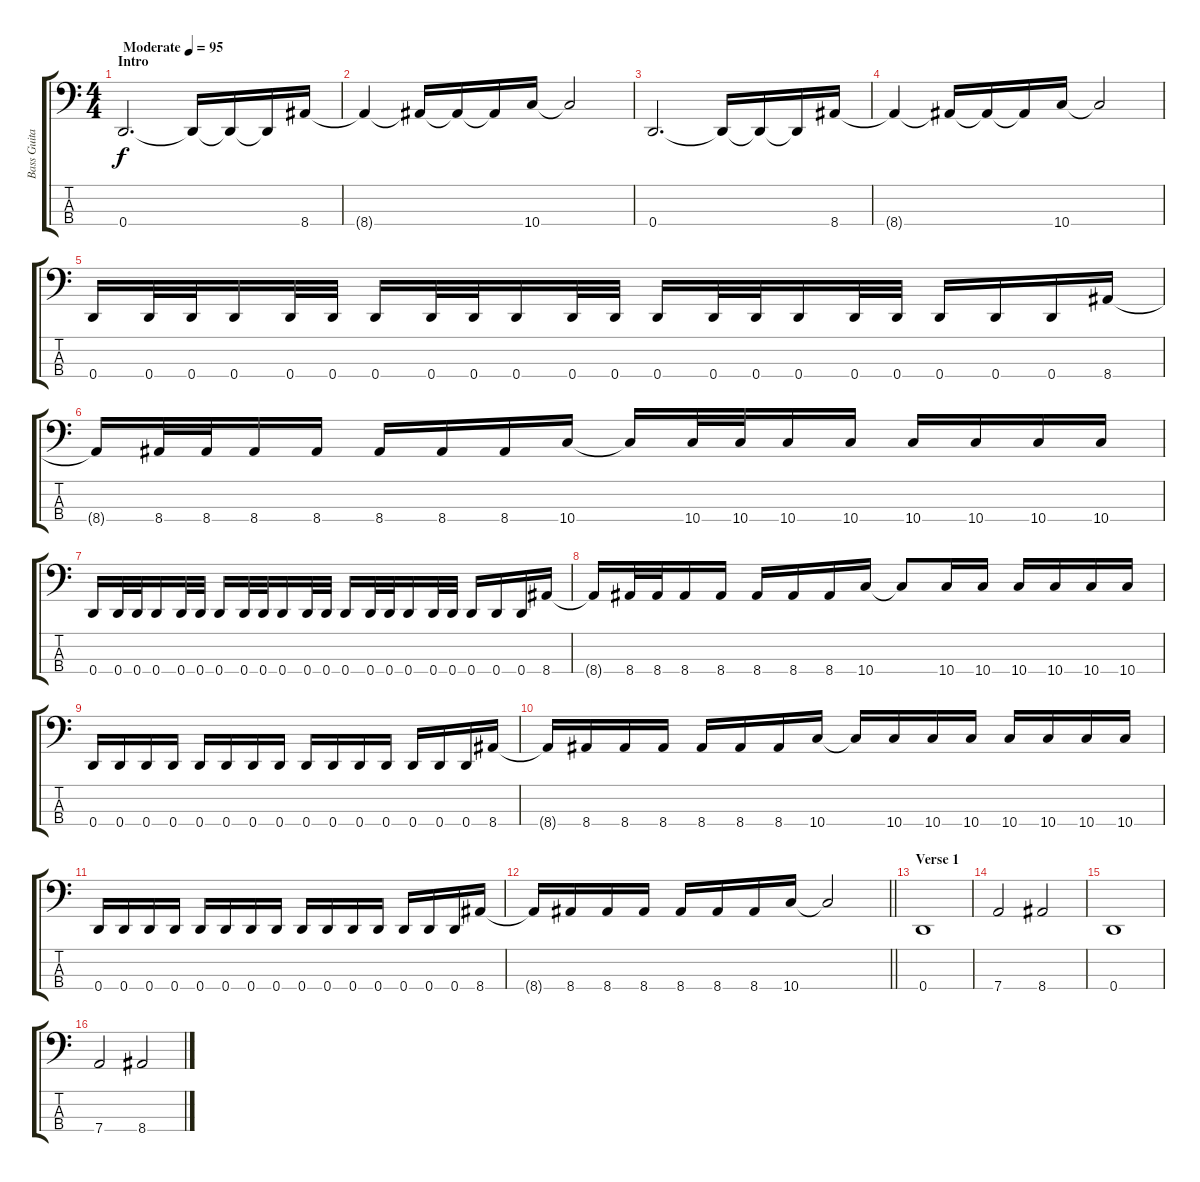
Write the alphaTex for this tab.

\track ("Bass Guitar" "Bass Guita") {instrument electricbasspick}
\staff {score tabs}
\tuning (G2 D2 A1 D1) {hide}
\ts (4 4)
\section ("" "Intro")
\tempo (95 "Moderate")
\clef f4
\ks c
0.4.2{d dy f instrument electricbasspick} 0.4{t}.16 0.4{t}.16 0.4{t}.16 8.4.16 |
8.4{t}.4 8.4{t}.16 8.4{t}.16 8.4{t}.16 10.4.16 10.4{t}.2 |
0.4.2{d} 0.4{t}.16 0.4{t}.16 0.4{t}.16 8.4.16 |
8.4{t}.4 8.4{t}.16 8.4{t}.16 8.4{t}.16 10.4.16 10.4{t}.2 |
0.4.16 0.4.32 0.4.32 0.4.16 0.4.32 0.4.32 0.4.16 0.4.32 0.4.32 0.4.16 0.4.32 0.4.32 0.4.16 0.4.32 0.4.32 0.4.16 0.4.32 0.4.32 0.4.16 0.4.16 0.4.16 8.4.16 |
8.4{t}.16 8.4.32 8.4.32 8.4.16 8.4.16 8.4.16 8.4.16 8.4.16 10.4.16 10.4{t}.16 10.4.32 10.4.32 10.4.16 10.4.16 10.4.16 10.4.16 10.4.16 10.4.16 |
0.4.16 0.4.32 0.4.32 0.4.16 0.4.32 0.4.32 0.4.16 0.4.32 0.4.32 0.4.16 0.4.32 0.4.32 0.4.16 0.4.32 0.4.32 0.4.16 0.4.32 0.4.32 0.4.16 0.4.16 0.4.16 8.4.16 |
8.4{t}.16 8.4.32 8.4.32 8.4.16 8.4.16 8.4.16 8.4.16 8.4.16 10.4.16 10.4{t}.8 10.4.16 10.4.16 10.4.16 10.4.16 10.4.16 10.4.16 |
0.4.16 0.4.16 0.4.16 0.4.16 0.4.16 0.4.16 0.4.16 0.4.16 0.4.16 0.4.16 0.4.16 0.4.16 0.4.16 0.4.16 0.4.16 8.4.16 |
8.4{t}.16 8.4.16 8.4.16 8.4.16 8.4.16 8.4.16 8.4.16 10.4.16 10.4{t}.16 10.4.16 10.4.16 10.4.16 10.4.16 10.4.16 10.4.16 10.4.16 |
0.4.16 0.4.16 0.4.16 0.4.16 0.4.16 0.4.16 0.4.16 0.4.16 0.4.16 0.4.16 0.4.16 0.4.16 0.4.16 0.4.16 0.4.16 8.4.16 |
\barLineRight lightlight
8.4{t}.16 8.4.16 8.4.16 8.4.16 8.4.16 8.4.16 8.4.16 10.4.16 10.4{t}.2 |
\section ("" "Verse 1")
0.4.1 |
7.4.2 8.4.2 |
0.4.1 |
7.4.2 8.4.2
